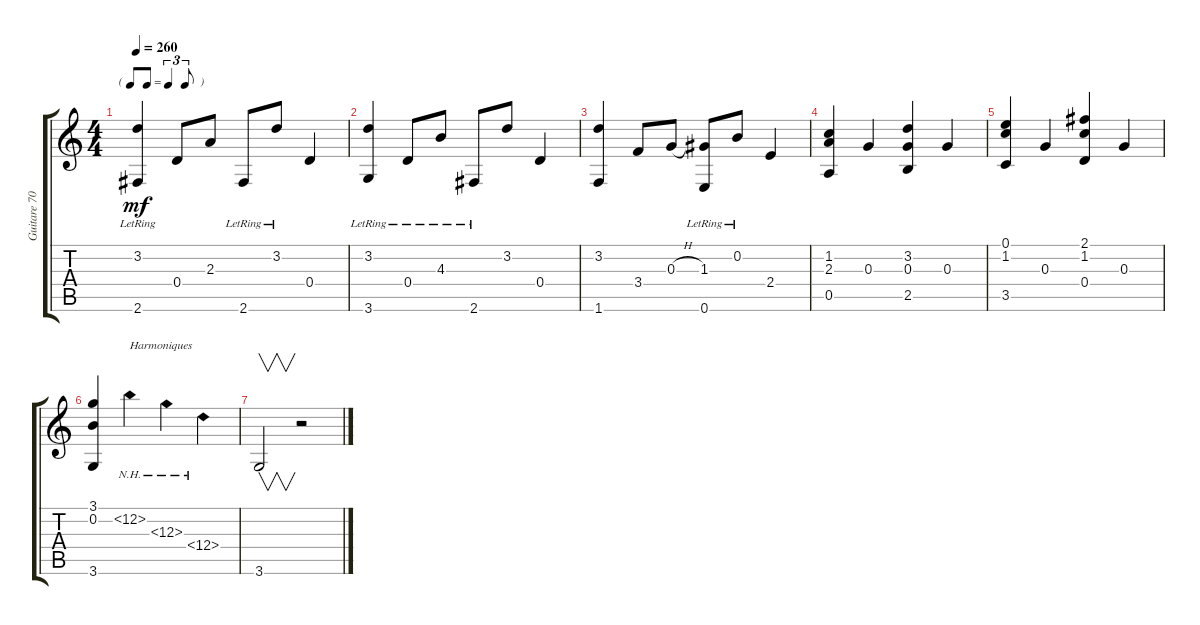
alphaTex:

\track ("Guitare 70s & Novembre 99" "Guitare 70") {instrument acousticguitarnylon}
\staff {score tabs}
\tuning (E4 B3 G3 D3 A2 E2) {hide}
\ts (4 4)
\tf triplet8th
\tempo 260
\clef g2
\ks c
(3.2{lr} 2.6{lr}).4{dy mf} 0.4.8 2.3.8 2.6{lr}.8 3.2{lr}.8 0.4.4 |
(3.2{lr} 3.6{lr}).4 0.4{lr}.8 4.3{lr}.8 2.6{lr}.8 3.2.8 0.4.4 |
(3.2 1.6).4 3.4.8 0.3{h}.8 (1.3{lr} 0.6{lr}).8 0.2{lr}.8 2.4.4 |
(1.2 2.3 0.5).4 0.3.4 (3.2 0.3 2.5).4 0.3.4 |
(0.1 1.2 3.5).4 0.3.4 (2.1 1.2 0.4).4 0.3.4 |
(3.1 0.2 3.6).4 12.2{nh}.4{txt "Harmoniques"} 12.3{nh}.4 12.4{nh}.4 |
3.6.2{v} r.2
